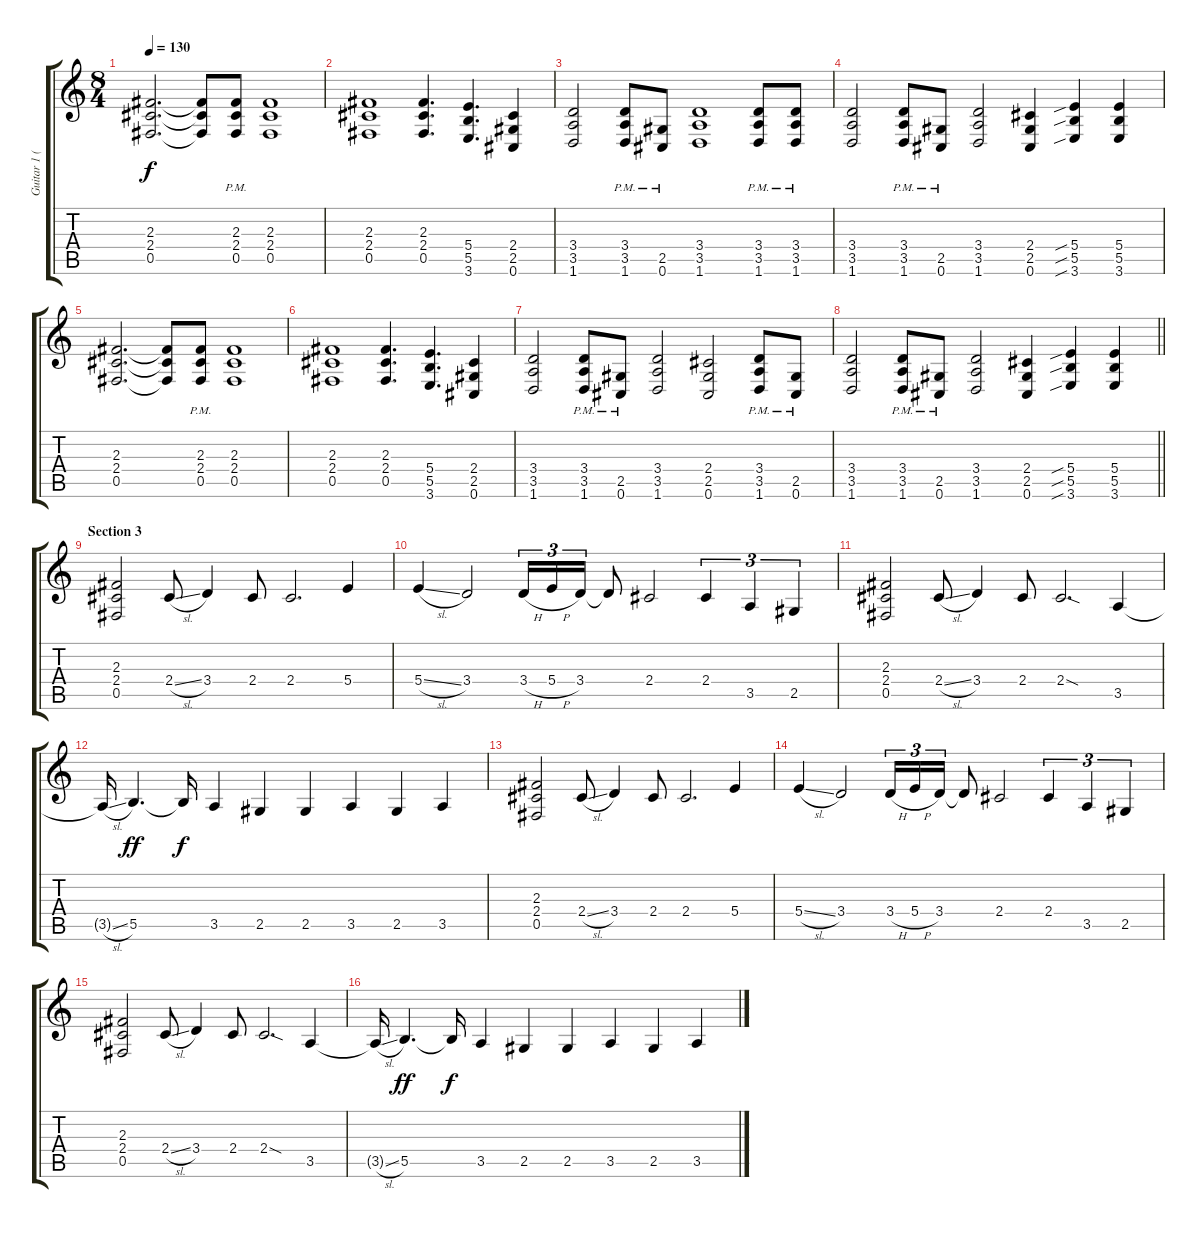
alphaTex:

\track ("Guitar 1 (Distortion)" "Guitar 1 (") {instrument distortionguitar}
\staff {score tabs}
\tuning (Db4 Ab3 E3 B2 Gb2 Db2) {hide}
\ts (8 4)
\tempo 130
\clef g2
\ks c
(2.3 2.4 0.5).2{d dy f} (2.3{t} 2.4{t} 0.5{t}).8 (2.3{pm} 2.4{pm} 0.5{pm}).8 (2.3 2.4 0.5).1 |
(2.3 2.4 0.5).1 (2.3 2.4 0.5).4{d} (5.4 5.5 3.6).4{d} (2.4 2.5 0.6).4 |
(3.4 3.5 1.6).2 (3.4{pm} 3.5{pm} 1.6{pm}).8 (2.5{pm} 0.6{pm}).8 (3.4 3.5 1.6).1 (3.4{pm} 3.5{pm} 1.6{pm}).8 (3.4{pm} 3.5{pm} 1.6{pm}).8 |
(3.4 3.5 1.6).2 (3.4{pm} 3.5{pm} 1.6{pm}).8 (2.5{pm} 0.6{pm}).8 (3.4 3.5 1.6).2 (2.4 2.5 0.6).4 (5.4{sib} 5.5{sib} 3.6{sib}).4 (5.4 5.5 3.6).4 |
(2.3 2.4 0.5).2{d} (2.3{t} 2.4{t} 0.5{t}).8 (2.3{pm} 2.4{pm} 0.5{pm}).8 (2.3 2.4 0.5).1 |
(2.3 2.4 0.5).1 (2.3 2.4 0.5).4{d} (5.4 5.5 3.6).4{d} (2.4 2.5 0.6).4 |
(3.4 3.5 1.6).2 (3.4{pm} 3.5{pm} 1.6{pm}).8 (2.5{pm} 0.6{pm}).8 (3.4 3.5 1.6).2 (2.4 2.5 0.6).2 (3.4{pm} 3.5{pm} 1.6{pm}).8 (2.5{pm} 0.6{pm}).8 |
\barLineRight lightlight
(3.4 3.5 1.6).2 (3.4{pm} 3.5{pm} 1.6{pm}).8 (2.5{pm} 0.6{pm}).8 (3.4 3.5 1.6).2 (2.4 2.5 0.6).4 (5.4{sib} 5.5{sib} 3.6{sib}).4 (5.4 5.5 3.6).4 |
\section ("" "Section 3")
(2.3 2.4 0.5).2 2.4{sl}.8 3.4.4 2.4.8 2.4.2{d} 5.4.4 |
5.4{sl}.4 3.4.2 3.4{h}.16{tu (3 2)} 5.4{h}.16{tu (3 2)} 3.4.16{tu (3 2)} 3.4{t}.8 2.4.2 2.4.4{tu (3 2)} 3.5.4{tu (3 2)} 2.5.4{tu (3 2)} |
(2.3 2.4 0.5).2 2.4{sl}.8 3.4.4 2.4.8 2.4{sod}.2{d} 3.5.4 |
3.5{sl t}.16 5.5.4{d dy ff} 5.5{t}.16{dy f} 3.5.4 2.5.4 2.5.4 3.5.4 2.5.4 3.5.4 |
(2.3 2.4 0.5).2 2.4{sl}.8 3.4.4 2.4.8 2.4.2{d} 5.4.4 |
5.4{sl}.4 3.4.2 3.4{h}.16{tu (3 2)} 5.4{h}.16{tu (3 2)} 3.4.16{tu (3 2)} 3.4{t}.8 2.4.2 2.4.4{tu (3 2)} 3.5.4{tu (3 2)} 2.5.4{tu (3 2)} |
(2.3 2.4 0.5).2 2.4{sl}.8 3.4.4 2.4.8 2.4{sod}.2{d} 3.5.4 |
3.5{sl t}.16 5.5.4{d dy ff} 5.5{t}.16{dy f} 3.5.4 2.5.4 2.5.4 3.5.4 2.5.4 3.5.4
